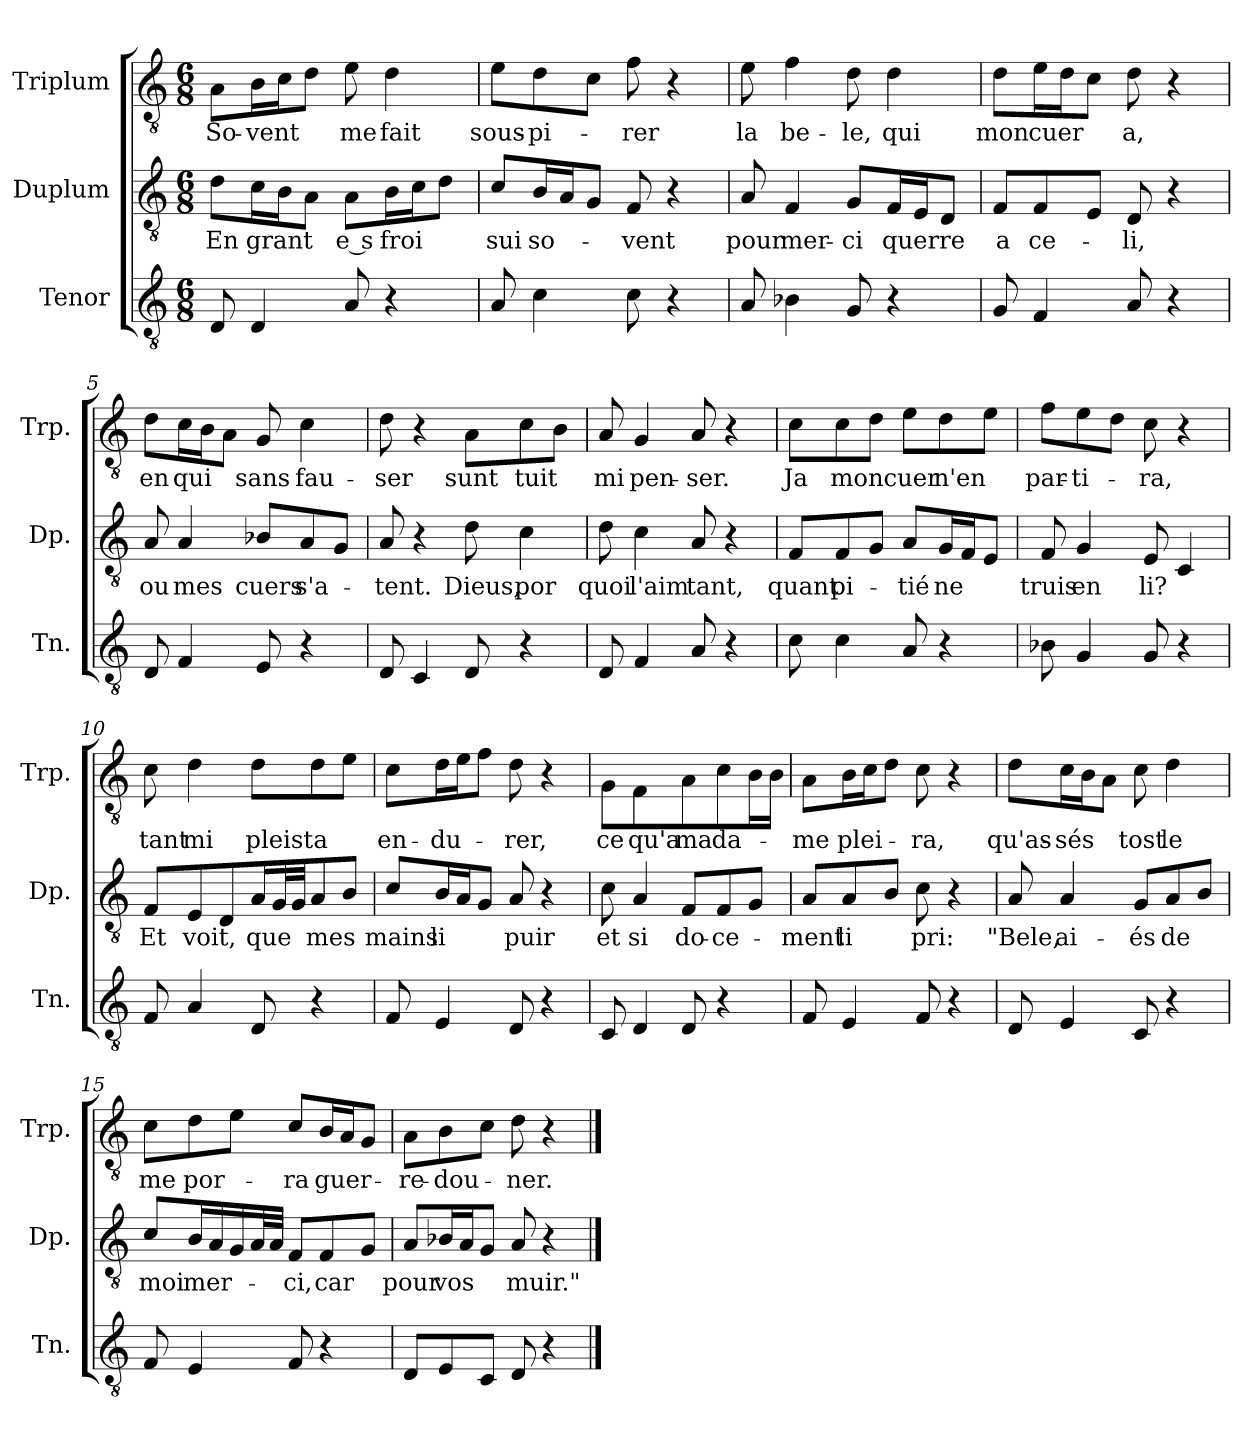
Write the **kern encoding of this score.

**kern	**kern	**text	**kern	**text
*part3	*part2	*part2	*part1	*part1
*staff3	*staff2	*staff2	*staff1	*staff1
*I"Tenor	*I"Duplum	*	*I"Triplum	*
*I'Tn.	*I'Dp.	*	*I'Trp.	*
*clefGv2	*clefGv2	*	*clefGv2	*
*k[]	*k[]	*	*k[]	*
*M6/8	*M6/8	*	*M6/8	*
=1	=1	=1	=1	=1
!	!	!LO:LY:b	!	!LO:LY:b
8D/	8d\L	En	8A\L	So-
!	!	!LO:LY:b	!	!LO:LY:b
4D/	16c\L	grant	16B\L	-vent
.	16B\J	.	16c\J	.
.	8A\J	.	8d\J	.
!	!	!LO:LY:b	!	!LO:LY:b
8A/	8A\L	e s	8e\	me
!	!	!LO:LY:b	!	!LO:LY:b
4r	16B\L	-froi	4d\	fait
.	16c\J	.	.	.
.	8d\J	.	.	.
=2	=2	=2	=2	=2
!	!	!LO:LY:b	!	!LO:LY:b
8A/	8c/L	sui	8e\L	sous-
!	!	!LO:LY:b	!	!LO:LY:b
4c\	16B/L	so-	8d\	-pi-
.	16A/J	.	.	.
.	8G/J	.	8c\J	.
!	!	!LO:LY:b	!	!LO:LY:b
8c\	8F/	-vent	8f\	-rer
4r	4r	.	4r	.
=3	=3	=3	=3	=3
!	!	!LO:LY:b	!	!LO:LY:b
8A/	8A/	pour	8e\	la
!	!	!LO:LY:b	!	!LO:LY:b
4B-X\	4F/	mer-	4f\	be-
!	!	!LO:LY:b	!	!LO:LY:b
8G/	8G/L	-ci	8d\	-le,
!	!	!LO:LY:b	!	!LO:LY:b
4r	16F/L	querre	4d\	qui
.	16E/J	.	.	.
.	8D/J	.	.	.
=4	=4	=4	=4	=4
!	!	!LO:LY:b	!	!LO:LY:b
8G/	8F/L	a	8d\L	mon
!	!	!LO:LY:b	!	!LO:LY:b
4F/	8F/	ce-	16e\L	cuer
.	.	.	16d\J	.
.	8E/J	.	8c\J	.
!	!	!LO:LY:b	!	!LO:LY:b
8A/	8D/	-li,	8d\	a,
4r	4r	.	4r	.
!!LO:LB:g=z
=5	=5	=5	=5	=5
!	!	!LO:LY:b	!	!LO:LY:b
8D/	8A/	ou	8d\L	en
!	!	!LO:LY:b	!	!LO:LY:b
4F/	4A/	mes	16c\L	qui
.	.	.	16B\J	.
.	.	.	8A\J	.
!	!	!LO:LY:b	!	!LO:LY:b
8E/	8B-X/L	cuers	8G/	sans
!	!	!LO:LY:b	!	!LO:LY:b
4r	8A/	s'a-	4c\	fau-
.	8G/J	.	.	.
=6	=6	=6	=6	=6
!	!	!LO:LY:b	!	!LO:LY:b
8D/	8A/	-tent.	8d\	-ser
4C/	4r	.	4r	.
!	!	!LO:LY:b	!	!LO:LY:b
8D/	8d\	Dieus,	8A\L	sunt
!	!	!LO:LY:b	!	!LO:LY:b
4r	4c\	por	8c\	tuit
.	.	.	8B\J	.
=7	=7	=7	=7	=7
!	!	!LO:LY:b	!	!LO:LY:b
8D/	8d\	quoi	8A/	mi
!	!	!LO:LY:b	!	!LO:LY:b
4F/	4c\	l'aim	4G/	pen-
!	!	!LO:LY:b	!	!LO:LY:b
8A/	8A/	tant,	8A/	-ser.
4r	4r	.	4r	.
=8	=8	=8	=8	=8
!	!	!LO:LY:b	!	!LO:LY:b
8c\	8F/L	quant	8c\L	Ja
!	!	!LO:LY:b	!	!LO:LY:b
4c\	8F/	pi-	8c\	mon
.	8G/J	.	8d\J	.
!	!	!LO:LY:b	!	!LO:LY:b
8A/	8A/L	-tié	8e\L	cuer
!	!	!LO:LY:b	!	!LO:LY:b
4r	16G/L	ne	8d\	n'en
.	16F/J	.	.	.
.	8E/J	.	8e\J	.
=9	=9	=9	=9	=9
!	!	!LO:LY:b	!	!LO:LY:b
8B-X\	8F/	truis	8f\L	par-
!	!	!LO:LY:b	!	!LO:LY:b
4G/	4G/	en	8e\	-ti-
.	.	.	8d\J	.
!	!	!LO:LY:b	!	!LO:LY:b
8G/	8E/	li?	8c\	-ra,
4r	4C/	.	4r	.
!!LO:LB:g=z
=10	=10	=10	=10	=10
!	!	!LO:LY:b	!	!LO:LY:b
8F/	8F/L	Et	8c\	tant
!	!	!LO:LY:b	!	!LO:LY:b
4A/	8E/	voit,	4d\	mi
.	8D/J	.	.	.
!	!	!LO:LY:b	!	!LO:LY:b
8D/	16A/LL	que	8d\L	pleist
*	*tremolo	*	*	*
.	32G/	.	.	.
.	32G/JJJ	.	.	.
*	*Xtremolo	*	*	*
!	!	!LO:LY:b	!	!LO:LY:b
4r	8A/	mes	8d\	a
.	8B/J	.	8e\J	.
=11	=11	=11	=11	=11
!	!	!LO:LY:b	!	!LO:LY:b
8F/	8c/L	mains	8c\L	en-
!	!	!LO:LY:b	!	!LO:LY:b
4E/	16B/L	li	16d\L	-du-
.	16A/J	.	16e\J	.
.	8G/J	.	8f\J	.
!	!	!LO:LY:b	!	!LO:LY:b
8D/	8A/	puir	8d\	-rer,
4r	4r	.	4r	.
=12	=12	=12	=12	=12
!	!	!LO:LY:b	!	!LO:LY:b
8C/	8c\	et	8G/	ce
!	!	!LO:LY:b	!	!LO:LY:b
4D/	4A/	si	4F/	qu'a
!	!	!LO:LY:b	!	!LO:LY:b
8D/	8F/L	do-	8A\L	ma
!	!	!LO:LY:b	!	!LO:LY:b
4r	8F/	-ce-	8c\	da-
*	*	*	*tremolo	*
.	8G/J	.	16B\	.
.	.	.	16B\JJ	.
*	*	*	*Xtremolo	*
=13	=13	=13	=13	=13
!	!	!LO:LY:b	!	!LO:LY:b
8F/	8A/L	-ment	8A\L	-me
!	!	!LO:LY:b	!	!LO:LY:b
4E/	8A/	li	16B\L	plei-
.	.	.	16c\J	.
.	8B/J	.	8d\J	.
!	!	!LO:LY:b	!	!LO:LY:b
8F/	8c\	pri:	8c\	-ra,
4r	4r	.	4r	.
=14	=14	=14	=14	=14
!	!	!LO:LY:b	!	!LO:LY:b
8D/	8A/	"Bele,	8d\L	qu'as-
!	!	!LO:LY:b	!	!LO:LY:b
4E/	4A/	ai-	16c\L	-sés
.	.	.	16B\J	.
.	.	.	8A\J	.
!	!	!LO:LY:b	!	!LO:LY:b
8C/	8G/L	-és	8c\	tost
!	!	!LO:LY:b	!	!LO:LY:b
4r	8A/	de	4d\	le
.	8B/J	.	.	.
!!LO:PB:g=z
=15	=15	=15	=15	=15
!	!	!LO:LY:b	!	!LO:LY:b
8F/	8c/L	moi	8c\L	me
!	!	!LO:LY:b	!	!LO:LY:b
4E/	16B/L	mer-	8d\	por-
.	16A/	.	.	.
.	16G/	.	8e\J	.
*	*tremolo	*	*	*
.	32A/	.	.	.
.	32A/JJJ	.	.	.
*	*Xtremolo	*	*	*
!	!	!LO:LY:b	!	!LO:LY:b
8F/	8F/L	-ci,	8c/L	-ra
!	!	!LO:LY:b	!	!LO:LY:b
4r	8F/	car	16B/L	guer-
.	.	.	16A/J	.
.	8G/J	.	8G/J	.
=16	=16	=16	=16	=16
!	!	!LO:LY:b	!	!LO:LY:b
8D/L	8A/L	pour	8A\L	-re-
!	!	!LO:LY:b	!	!LO:LY:b
8E/	16B-i/L	vos	8B\	-dou-
.	16A/J	.	.	.
8C/J	8G/J	.	8c\J	.
!	!	!LO:LY:b	!	!LO:LY:b
8D/	8A/	muir."	8d\	-ner.
4r	4r	.	4r	.
==	==	==	==	==
*-	*-	*-	*-	*-
